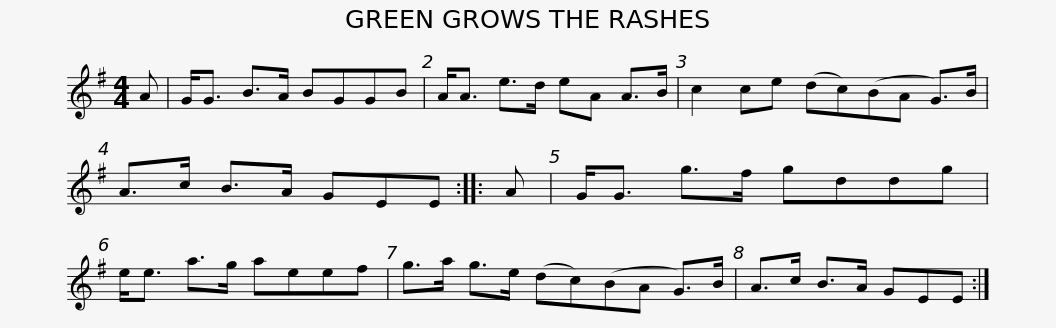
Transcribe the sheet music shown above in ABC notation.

X:1
L:1/8
M:4/4
I:linebreak $
K:G
V:1 treble
V:1
 A | G<G B>A BGGB | A<A e>d eA A>B | c2 ce (dc)(BA G>)B | A>c B>A GEE :: %5
 A |$ G<G g>f gddg | e<e a>g aeef | g>a g>e (dc)(BA G>)B | A>c B>A GEE :| %10
